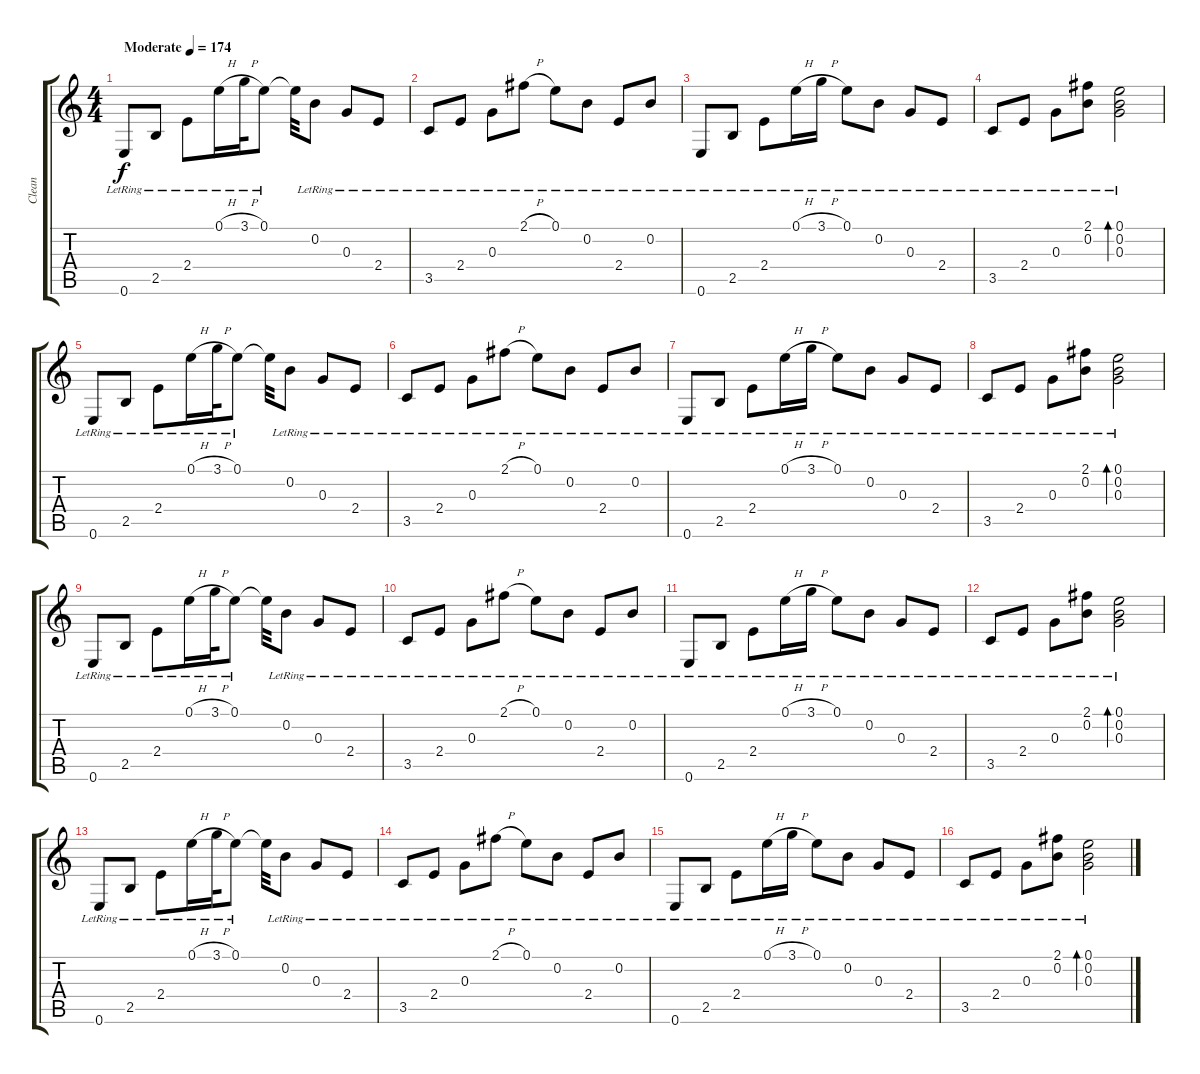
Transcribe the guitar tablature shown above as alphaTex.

\track ("Clean" "Clean") {instrument electricguitarjazz}
\staff {score tabs}
\tuning (E4 B3 G3 D3 A2 E2) {hide}
\ts (4 4)
\tempo (174 "Moderate")
\tempo 130
\tempo (174 "Moderate")
\clef g2
\ks c
0.6{lr}.8{dy f instrument electricguitarjazz} 2.5{lr}.8 2.4{lr}.8 0.1{h lr}.16 3.1{h lr}.32 0.1{lr}.8 0.1{t}.32 0.2{lr}.8 0.3{lr}.8 2.4{lr}.8 |
3.5{lr}.8 2.4{lr}.8 0.3{lr}.8 2.1{h lr}.8 0.1{lr}.8 0.2{lr}.8 2.4{lr}.8 0.2{lr}.8 |
0.6{lr}.8 2.5{lr}.8 2.4{lr}.8 0.1{h lr}.16 3.1{h lr}.16 0.1{lr}.8 0.2{lr}.8 0.3{lr}.8 2.4{lr}.8 |
3.5{lr}.8 2.4{lr}.8 0.3{lr}.8 (2.1{lr} 0.2{lr}).8 (0.1 0.2 0.3{lr}).2{bd 60} |
0.6{lr}.8 2.5{lr}.8 2.4{lr}.8 0.1{h lr}.16 3.1{h lr}.32 0.1{lr}.8 0.1{t}.32 0.2{lr}.8 0.3{lr}.8 2.4{lr}.8 |
3.5{lr}.8 2.4{lr}.8 0.3{lr}.8 2.1{h lr}.8 0.1{lr}.8 0.2{lr}.8 2.4{lr}.8 0.2{lr}.8 |
0.6{lr}.8 2.5{lr}.8 2.4{lr}.8 0.1{h lr}.16 3.1{h lr}.16 0.1{lr}.8 0.2{lr}.8 0.3{lr}.8 2.4{lr}.8 |
3.5{lr}.8 2.4{lr}.8 0.3{lr}.8 (2.1{lr} 0.2{lr}).8 (0.1 0.2{lr} 0.3).2{bd 60} |
0.6{lr}.8 2.5{lr}.8 2.4{lr}.8 0.1{h lr}.16 3.1{h lr}.32 0.1{lr}.8 0.1{t}.32 0.2{lr}.8 0.3{lr}.8 2.4{lr}.8 |
3.5{lr}.8 2.4{lr}.8 0.3{lr}.8 2.1{h lr}.8 0.1{lr}.8 0.2{lr}.8 2.4{lr}.8 0.2{lr}.8 |
0.6{lr}.8 2.5{lr}.8 2.4{lr}.8 0.1{h lr}.16 3.1{h lr}.16 0.1{lr}.8 0.2{lr}.8 0.3{lr}.8 2.4{lr}.8 |
3.5{lr}.8 2.4{lr}.8 0.3{lr}.8 (2.1{lr} 0.2{lr}).8 (0.1{lr} 0.2{lr} 0.3{lr}).2{bd 60} |
0.6{lr}.8 2.5{lr}.8 2.4{lr}.8 0.1{h lr}.16 3.1{h lr}.32 0.1{lr}.8 0.1{t}.32 0.2{lr}.8 0.3{lr}.8 2.4{lr}.8 |
3.5{lr}.8 2.4{lr}.8 0.3{lr}.8 2.1{h lr}.8 0.1{lr}.8 0.2{lr}.8 2.4{lr}.8 0.2{lr}.8 |
0.6{lr}.8 2.5{lr}.8 2.4{lr}.8 0.1{h lr}.16 3.1{h lr}.16 0.1{lr}.8 0.2{lr}.8 0.3{lr}.8 2.4{lr}.8 |
3.5{lr}.8 2.4{lr}.8 0.3{lr}.8 (2.1{lr} 0.2{lr}).8 (0.1 0.2{lr} 0.3).2{bd 60}
